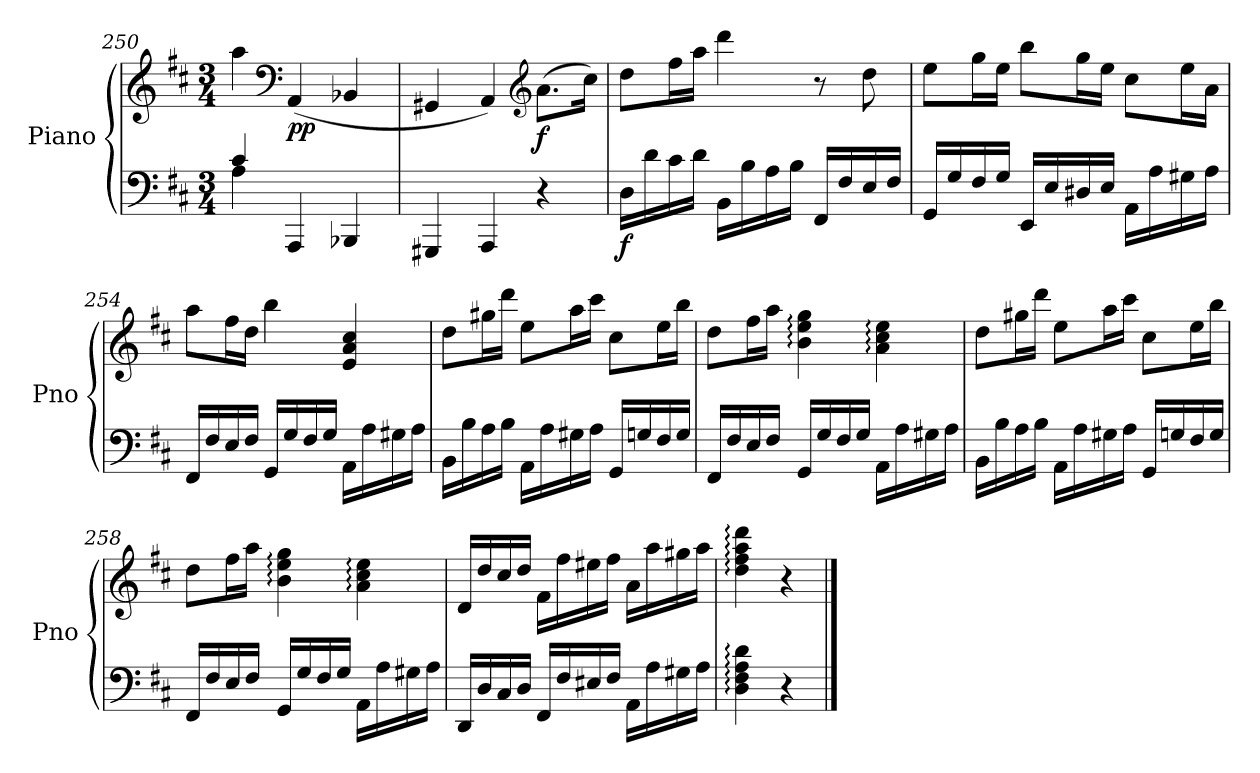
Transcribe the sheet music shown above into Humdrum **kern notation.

**kern	**kern	**dynam
*part1	*part1	*part1
*staff2	*staff1	*staff1/2
*I"Piano	*	*
*I'Pno	*	*
*clefF4	*clefG2	*
*k[f#c#]	*k[f#c#]	*
*M3/4	*M3/4	*
=250	=250	=250
*^	*	*
4c#/	4A\	4aa\	.
*	*	*clefF4	*
!	!	!	!LO:DY:b
4ryy	4AAA/	(<4AA/	pp
4ryy	4BBB-X/	4BB-X/	.
*v	*v	*	*
=251	=251	=251
4GGG#X/	4GG#X/	.
4AAA/	4AA/)	.
*	*clefG2	*
!	!	!LO:DY:b
4r	(>8.a\L	f
.	16cc#\Jk)	.
!!LO:LB:g=z
=252	=252	=252
!	!	!LO:DY:b=2
16D\LL	8dd\L	f
16d\	.	.
16c#\	16ff#\L	.
16d\JJ	16aa\JJ	.
16BB\LL	4ddd\	.
16B\	.	.
16A\	.	.
16B\JJ	.	.
16FF#/LL	8r	.
16F#/	.	.
16E/	8dd\	.
16F#/JJ	.	.
=253	=253	=253
16GG/LL	8ee\L	.
16G/	.	.
16F#/	16gg\L	.
16G/JJ	16ee\JJ	.
16EE/LL	8bb\L	.
16E/	.	.
16D#X/	16gg\L	.
16E/JJ	16ee\JJ	.
16AA\LL	8cc#\L	.
16A\	.	.
16G#X\	16ee\L	.
16A\JJ	16a\JJ	.
=254	=254	=254
16FF#/LL	8aa\L	.
16F#/	.	.
16E/	16ff#\L	.
16F#/JJ	16dd\JJ	.
16GG/LL	4bb\	.
16G/	.	.
16F#/	.	.
16G/JJ	.	.
16AA\LL	4e/ 4a/ 4cc#/	.
16A\	.	.
16G#X\	.	.
16A\JJ	.	.
=255	=255	=255
16BB\LL	8dd\L	.
16B\	.	.
16A\	16gg#X\L	.
16B\JJ	16ddd\JJ	.
16AA\LL	8ee\L	.
16A\	.	.
16G#X\	16aa\L	.
16A\JJ	16ccc#\JJ	.
16GG/LL	8cc#\L	.
16Gn/	.	.
16F#/	16ee\L	.
16G/JJ	16bb\JJ	.
!!LO:LB:g=z
=256	=256	=256
16FF#/LL	8dd\L	.
16F#/	.	.
16E/	16ff#\L	.
16F#/JJ	16aa\JJ	.
16GG/LL	4b\: 4ee\: 4gg\:	.
16G/	.	.
16F#/	.	.
16G/JJ	.	.
16AA\LL	4a\: 4cc#\: 4ee\:	.
16A\	.	.
16G#X\	.	.
16A\JJ	.	.
=257	=257	=257
16BB\LL	8dd\L	.
16B\	.	.
16A\	16gg#X\L	.
16B\JJ	16ddd\JJ	.
16AA\LL	8ee\L	.
16A\	.	.
16G#X\	16aa\L	.
16A\JJ	16ccc#\JJ	.
16GG/LL	8cc#\L	.
16Gn/	.	.
16F#/	16ee\L	.
16G/JJ	16bb\JJ	.
=258	=258	=258
16FF#/LL	8dd\L	.
16F#/	.	.
16E/	16ff#\L	.
16F#/JJ	16aa\JJ	.
16GG/LL	4b\: 4ee\: 4gg\:	.
16G/	.	.
16F#/	.	.
16G/JJ	.	.
16AA\LL	4a\: 4cc#\: 4ee\:	.
16A\	.	.
16G#X\	.	.
16A\JJ	.	.
!!LO:LB:g=z
=259	=259	=259
16DD/LL	16d/LL	.
16D/	16dd/	.
16C#/	16cc#/	.
16D/JJ	16dd/JJ	.
16FF#/LL	16f#\LL	.
16F#/	16ff#\	.
16E#X/	16ee#X\	.
16F#/JJ	16ff#\JJ	.
16AA\LL	16a\LL	.
16A\	16aa\	.
16G#X\	16gg#X\	.
16A\JJ	16aa\JJ	.
=260	=260	=260
4D\: 4F#\: 4A\: 4d\:	4dd\: 4ff#\: 4aa\: 4ddd\:	.
4r	4r	.
==	==	==
*-	*-	*-
